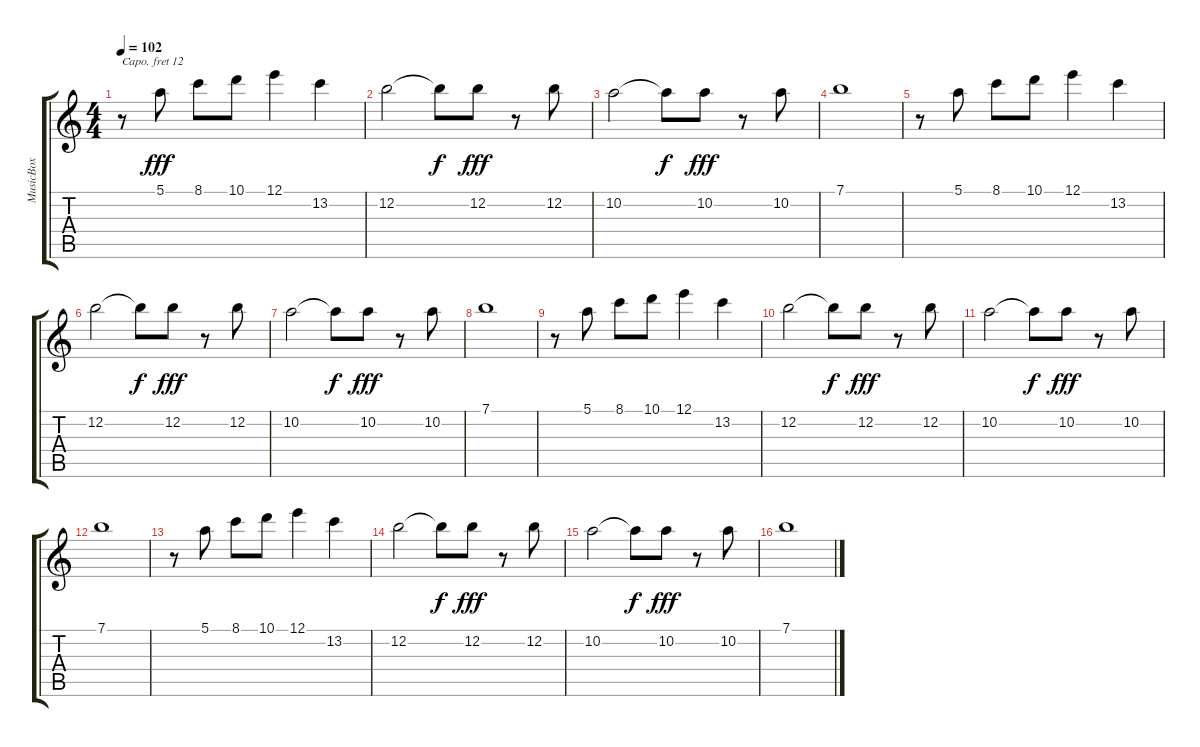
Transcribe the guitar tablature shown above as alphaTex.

\track ("MusicBox" "MusicBox") {instrument musicbox}
\staff {score tabs}
\capo 12
\tuning (E4 B3 G3 D3 A2 E2) {hide}
\ts (4 4)
\tempo 102
\clef g2
\ks c
r.8{dy fff} 5.1.8 8.1.8 10.1.8 12.1.4 13.2.4 |
12.2.2 12.2{t}.8{dy f} 12.2.8{dy fff} r.8 12.2.8 |
10.2.2 10.2{t}.8{dy f} 10.2.8{dy fff} r.8 10.2.8 |
7.1.1 |
r.8 5.1.8 8.1.8 10.1.8 12.1.4 13.2.4 |
12.2.2 12.2{t}.8{dy f} 12.2.8{dy fff} r.8 12.2.8 |
10.2.2 10.2{t}.8{dy f} 10.2.8{dy fff} r.8 10.2.8 |
7.1.1 |
r.8 5.1.8 8.1.8 10.1.8 12.1.4 13.2.4 |
12.2.2 12.2{t}.8{dy f} 12.2.8{dy fff} r.8 12.2.8 |
10.2.2 10.2{t}.8{dy f} 10.2.8{dy fff} r.8 10.2.8 |
7.1.1 |
r.8 5.1.8 8.1.8 10.1.8 12.1.4 13.2.4 |
12.2.2 12.2{t}.8{dy f} 12.2.8{dy fff} r.8 12.2.8 |
10.2.2 10.2{t}.8{dy f} 10.2.8{dy fff} r.8 10.2.8 |
7.1.1
